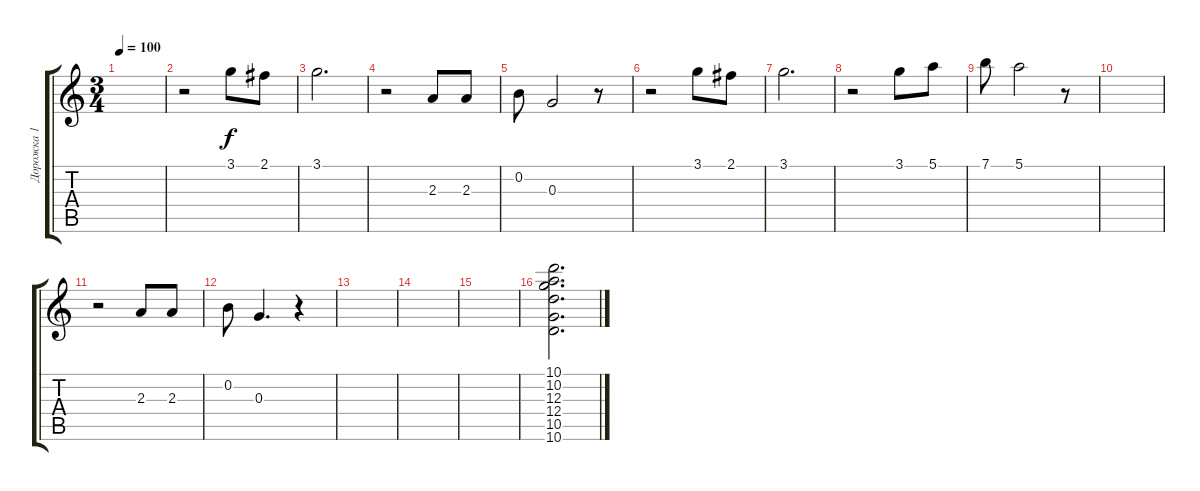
\track ("Дорожка 1" "Дорожка 1") {instrument acousticguitarnylon}
\staff {score tabs}
\tuning (E4 B3 G3 D3 A2 E2) {hide}
\ts (3 4)
\tempo 100
\clef g2
\ks c
|
r.2 3.1.8 2.1.8 |
3.1.2{d} |
r.2 2.3.8 2.3.8 |
0.2.8 0.3.2 r.8 |
r.2 3.1.8 2.1.8 |
3.1.2{d} |
r.2 3.1.8 5.1.8 |
7.1.8 5.1.2 r.8 |
|
r.2 2.3.8 2.3.8 |
0.2.8 0.3.4{d} r.4 |
|
|
|
(10.1 10.2 12.3 12.4 10.5 10.6).2{d}
